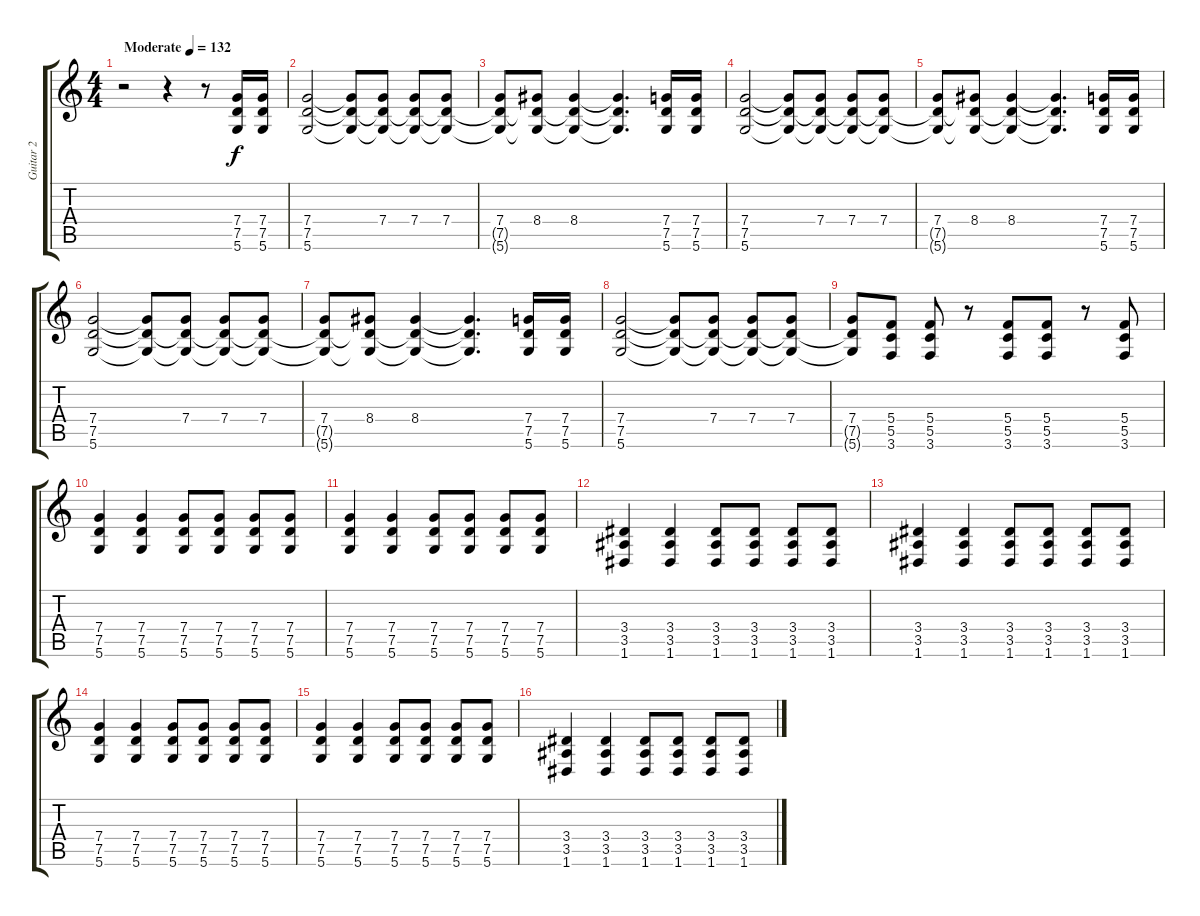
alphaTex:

\track ("Guitar 2" "Guitar 2") {instrument distortionguitar}
\staff {score tabs}
\tuning (D4 A3 F3 C3 G2 D2) {hide}
\ts (4 4)
\tempo (132 "Moderate")
\clef g2
\ks c
r.2{dy f instrument distortionguitar} r.4 r.8 (7.4 7.5 5.6).16 (7.4 7.5 5.6).16 |
(7.4 7.5 5.6).2 (7.4{t} 7.5{t} 5.6{t}).8 (7.4 7.5{t} 5.6{t}).8 (7.4 7.5{t} 5.6{t}).8 (7.4 7.5{t} 5.6{t}).8 |
(7.4 7.5{t} 5.6{t}).8 (8.4 7.5{t} 5.6{t}).8 (8.4 7.5{t} 5.6{t}).4 (8.4{t} 7.5{t} 5.6{t}).4{d} (7.4 7.5 5.6).16 (7.4 7.5 5.6).16 |
(7.4 7.5 5.6).2 (7.4{t} 7.5{t} 5.6{t}).8 (7.4 7.5{t} 5.6{t}).8 (7.4 7.5{t} 5.6{t}).8 (7.4 7.5{t} 5.6{t}).8 |
(7.4 7.5{t} 5.6{t}).8 (8.4 7.5{t} 5.6{t}).8 (8.4 7.5{t} 5.6{t}).4 (8.4{t} 7.5{t} 5.6{t}).4{d} (7.4 7.5 5.6).16 (7.4 7.5 5.6).16 |
(7.4 7.5 5.6).2 (7.4{t} 7.5{t} 5.6{t}).8 (7.4 7.5{t} 5.6{t}).8 (7.4 7.5{t} 5.6{t}).8 (7.4 7.5{t} 5.6{t}).8 |
(7.4 7.5{t} 5.6{t}).8 (8.4 7.5{t} 5.6{t}).8 (8.4 7.5{t} 5.6{t}).4 (8.4{t} 7.5{t} 5.6{t}).4{d} (7.4 7.5 5.6).16 (7.4 7.5 5.6).16 |
(7.4 7.5 5.6).2 (7.4{t} 7.5{t} 5.6{t}).8 (7.4 7.5{t} 5.6{t}).8 (7.4 7.5{t} 5.6{t}).8 (7.4 7.5{t} 5.6{t}).8 |
(7.4 7.5{t} 5.6{t}).8 (5.4 5.5 3.6).8{volume 10} (5.4 5.5 3.6).8 r.8 (5.4 5.5 3.6).8 (5.4 5.5 3.6).8 r.8 (5.4 5.5 3.6).8 |
(7.4 7.5 5.6).4 (7.4 7.5 5.6).4 (7.4 7.5 5.6).8 (7.4 7.5 5.6).8 (7.4 7.5 5.6).8 (7.4 7.5 5.6).8 |
(7.4 7.5 5.6).4 (7.4 7.5 5.6).4 (7.4 7.5 5.6).8 (7.4 7.5 5.6).8 (7.4 7.5 5.6).8 (7.4 7.5 5.6).8 |
(3.4 3.5 1.6).4 (3.4 3.5 1.6).4 (3.4 3.5 1.6).8 (3.4 3.5 1.6).8 (3.4 3.5 1.6).8 (3.4 3.5 1.6).8 |
(3.4 3.5 1.6).4 (3.4 3.5 1.6).4 (3.4 3.5 1.6).8 (3.4 3.5 1.6).8 (3.4 3.5 1.6).8 (3.4 3.5 1.6).8 |
(7.4 7.5 5.6).4 (7.4 7.5 5.6).4 (7.4 7.5 5.6).8 (7.4 7.5 5.6).8 (7.4 7.5 5.6).8 (7.4 7.5 5.6).8 |
(7.4 7.5 5.6).4 (7.4 7.5 5.6).4 (7.4 7.5 5.6).8 (7.4 7.5 5.6).8 (7.4 7.5 5.6).8 (7.4 7.5 5.6).8 |
(3.4 3.5 1.6).4 (3.4 3.5 1.6).4 (3.4 3.5 1.6).8 (3.4 3.5 1.6).8 (3.4 3.5 1.6).8 (3.4 3.5 1.6).8
